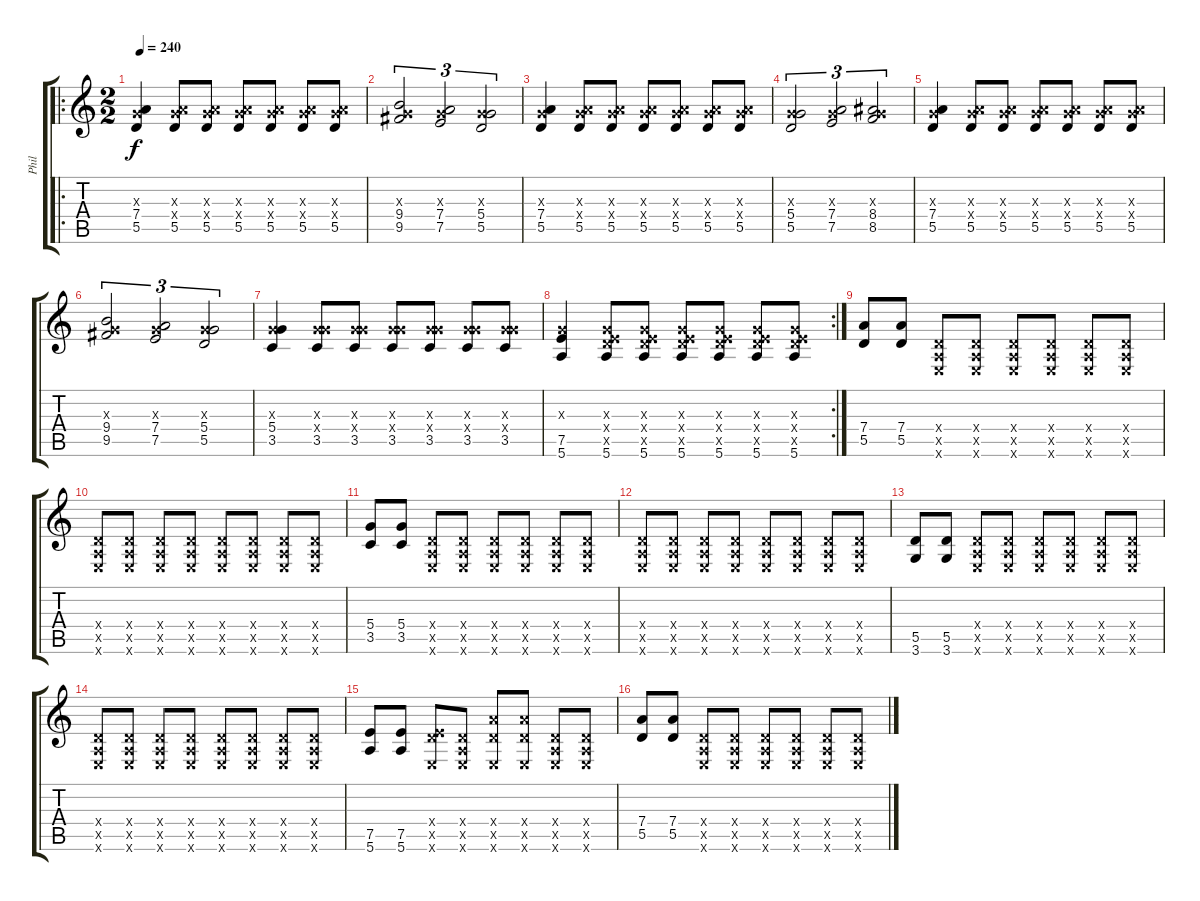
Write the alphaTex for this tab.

\track ("Phil" "Phil") {instrument overdrivenguitar}
\staff {score tabs}
\tuning (E4 B3 G3 D3 A2 E2) {hide}
\ro
\ts (2 2)
\tempo 240
\clef g2
\ks c
(0.3{x} 7.4 5.5).4{dy f instrument overdrivenguitar} (0.3{x} 7.4{x} 5.5).8 (0.3{x} 7.4{x} 5.5).8 (0.3{x} 7.4{x} 5.5).8 (0.3{x} 7.4{x} 5.5).8 (0.3{x} 7.4{x} 5.5).8 (0.3{x} 7.4{x} 5.5).8 |
(0.3{x} 9.4 9.5).2{tu (3 2)} (0.3{x} 7.4 7.5).2{tu (3 2)} (0.3{x} 5.4 5.5).2{tu (3 2)} |
(0.3{x} 7.4 5.5).4 (0.3{x} 7.4{x} 5.5).8 (0.3{x} 7.4{x} 5.5).8 (0.3{x} 7.4{x} 5.5).8 (0.3{x} 7.4{x} 5.5).8 (0.3{x} 7.4{x} 5.5).8 (0.3{x} 7.4{x} 5.5).8 |
(0.3{x} 5.4 5.5).2{tu (3 2)} (0.3{x} 7.4 7.5).2{tu (3 2)} (0.3{x} 8.4 8.5).2{tu (3 2)} |
(0.3{x} 7.4 5.5).4 (0.3{x} 7.4{x} 5.5).8 (0.3{x} 7.4{x} 5.5).8 (0.3{x} 7.4{x} 5.5).8 (0.3{x} 7.4{x} 5.5).8 (0.3{x} 7.4{x} 5.5).8 (0.3{x} 7.4{x} 5.5).8 |
(0.3{x} 9.4 9.5).2{tu (3 2)} (0.3{x} 7.4 7.5).2{tu (3 2)} (0.3{x} 5.4 5.5).2{tu (3 2)} |
(0.3{x} 5.4 3.5).4 (0.3{x} 5.4{x} 3.5).8 (0.3{x} 5.4{x} 3.5).8 (0.3{x} 5.4{x} 3.5).8 (0.3{x} 5.4{x} 3.5).8 (0.3{x} 5.4{x} 3.5).8 (0.3{x} 5.4{x} 3.5).8 |
\rc 2
(0.3{x} 7.5 5.6).4 (0.3{x} 0.4{x} 7.5{x} 5.6).8 (0.3{x} 0.4{x} 7.5{x} 5.6).8 (0.3{x} 0.4{x} 7.5{x} 5.6).8 (0.3{x} 0.4{x} 7.5{x} 5.6).8 (0.3{x} 0.4{x} 7.5{x} 5.6).8 (0.3{x} 0.4{x} 7.5{x} 5.6).8 |
(7.4 5.5).8{instrument distortionguitar} (7.4 5.5).8 (0.4{x} 0.5{x} 0.6{x}).8 (0.4{x} 0.5{x} 0.6{x}).8 (0.4{x} 0.5{x} 0.6{x}).8 (0.4{x} 0.5{x} 0.6{x}).8 (0.4{x} 0.5{x} 0.6{x}).8 (0.4{x} 0.5{x} 0.6{x}).8 |
(0.4{x} 0.5{x} 0.6{x}).8 (0.4{x} 0.5{x} 0.6{x}).8 (0.4{x} 0.5{x} 0.6{x}).8 (0.4{x} 0.5{x} 0.6{x}).8 (0.4{x} 0.5{x} 0.6{x}).8 (0.4{x} 0.5{x} 0.6{x}).8 (0.4{x} 0.5{x} 0.6{x}).8 (0.4{x} 0.5{x} 0.6{x}).8 |
(5.4 3.5).8 (5.4 3.5).8 (0.4{x} 0.5{x} 0.6{x}).8 (0.4{x} 0.5{x} 0.6{x}).8 (0.4{x} 0.5{x} 0.6{x}).8 (0.4{x} 0.5{x} 0.6{x}).8 (0.4{x} 0.5{x} 0.6{x}).8 (0.4{x} 0.5{x} 0.6{x}).8 |
(0.4{x} 0.5{x} 0.6{x}).8 (0.4{x} 0.5{x} 0.6{x}).8 (0.4{x} 0.5{x} 0.6{x}).8 (0.4{x} 0.5{x} 0.6{x}).8 (0.4{x} 0.5{x} 0.6{x}).8 (0.4{x} 0.5{x} 0.6{x}).8 (0.4{x} 0.5{x} 0.6{x}).8 (0.4{x} 0.5{x} 0.6{x}).8 |
(5.5 3.6).8 (5.5 3.6).8 (0.4{x} 0.5{x} 0.6{x}).8 (0.4{x} 0.5{x} 0.6{x}).8 (0.4{x} 0.5{x} 0.6{x}).8 (0.4{x} 0.5{x} 0.6{x}).8 (0.4{x} 0.5{x} 0.6{x}).8 (0.4{x} 0.5{x} 0.6{x}).8 |
(0.4{x} 0.5{x} 0.6{x}).8 (0.4{x} 0.5{x} 0.6{x}).8 (0.4{x} 0.5{x} 0.6{x}).8 (0.4{x} 0.5{x} 0.6{x}).8 (0.4{x} 0.5{x} 0.6{x}).8 (0.4{x} 0.5{x} 0.6{x}).8 (0.4{x} 0.5{x} 0.6{x}).8 (0.4{x} 0.5{x} 0.6{x}).8 |
(7.5 5.6).8 (7.5 5.6).8 (0.4{x} 7.5{x} 0.6{x}).8 (0.4{x} 0.5{x} 0.6{x}).8 (7.4{x} 5.5{x} 0.6{x}).8 (7.4{x} 5.5{x} 0.6{x}).8 (0.4{x} 0.5{x} 0.6{x}).8 (0.4{x} 0.5{x} 0.6{x}).8 |
(7.4 5.5).8 (7.4 5.5).8 (0.4{x} 0.5{x} 0.6{x}).8 (0.4{x} 0.5{x} 0.6{x}).8 (0.4{x} 0.5{x} 0.6{x}).8 (0.4{x} 0.5{x} 0.6{x}).8 (0.4{x} 0.5{x} 0.6{x}).8 (0.4{x} 0.5{x} 0.6{x}).8
